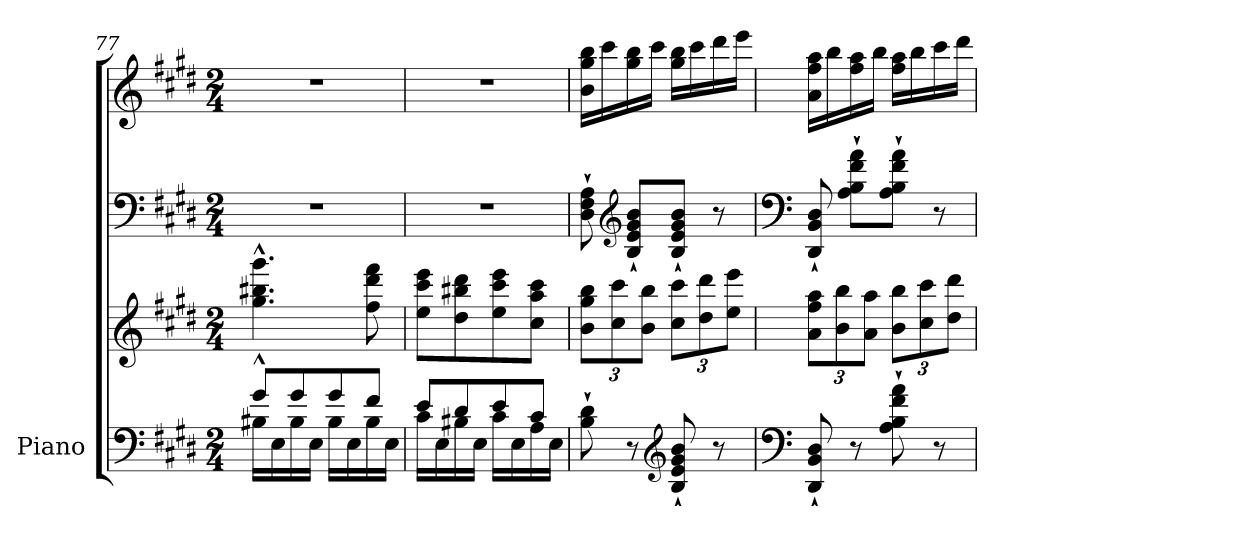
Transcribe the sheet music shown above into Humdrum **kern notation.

**kern	**kern	**kern	**kern
*part1	*part1	*part1	*part1
*staff4	*staff3	*staff2	*staff1
*I"Piano	*	*	*
*I'Pno.	*	*	*
*clefF4	*clefG2	*clefF4	*clefG2
*k[f#c#g#d#]	*k[f#c#g#d#]	*k[f#c#g#d#]	*k[f#c#g#d#]
*M2/4	*M2/4	*M2/4	*M2/4
=77	=77	=77	=77
*^	*	*	*
8g#^^/L	16B#X\LL	4.gg#\^^ 4.bb#X\^^ 4.ggg#\^^	2r	2r
.	16E\	.	.	.
8g#/	16B#\	.	.	.
.	16E\JJ	.	.	.
8g#/	16B#\LL	.	.	.
.	16E\	.	.	.
8f#/J	16B#\	8ff#\ 8ddd#\ 8fff#\	.	.
.	16E\JJ	.	.	.
=78	=78	=78	=78	=78
8e/L	16c#\LL	8ee\ 8ccc#\ 8eee\L	2r	2r
.	16E\	.	.	.
8d#/	16B#X\	8dd#\ 8bb#X\ 8ddd#\	.	.
.	16E\JJ	.	.	.
8e/	16c#\LL	8ee\ 8ccc#\ 8eee\	.	.
.	16E\	.	.	.
8c#/J	16A\	8cc#\ 8aa\ 8ccc#\J	.	.
.	16E\JJ	.	.	.
*v	*v	*	*	*
!!LO:PB:g=z
=79	=79	=79	=79
*	*Xbrackettup	*	*
8B\` 8d#\`	12b\ 12gg#\ 12bb\L	8D#\` 8F#\` 8A\`	16b\ 16gg#\ 16bb\LL
.	.	.	16ccc#\
.	12cc#\ 12ccc#\	.	.
*	*	*clefG2	*
8r	.	8B/` 8e/` 8g#/` 8b/`L	16gg#\ 16bb\
.	12b\ 12bb\J	.	.
.	.	.	16ccc#\JJ
*clefG2	*	*	*
8B/` 8e/` 8g#/` 8b/`	12cc#\ 12ccc#\L	8B/` 8e/` 8g#/` 8b/`J	16gg#\ 16bb\LL
.	.	.	16ccc#\
.	12dd#\ 12ddd#\	.	.
8r	.	8r	16ddd#\
.	12ee\ 12eee\J	.	.
.	.	.	16eee\JJ
=80	=80	=80	=80
*clefF4	*	*clefF4	*
8DD#/` 8BB/` 8D#/`	12a\ 12ff#\ 12aa\L	8DD#/` 8BB/` 8D#/`	16a\ 16ff#\ 16aa\LL
.	.	.	16bb\
.	12b\ 12bb\	.	.
8r	.	8A\` 8B\` 8f#\` 8a\`L	16ff#\ 16aa\
.	12a\ 12aa\J	.	.
.	.	.	16bb\JJ
8A\` 8B\` 8f#\` 8a\`	12b\ 12bb\L	8A\` 8B\` 8f#\` 8a\`J	16ff#\ 16aa\LL
.	.	.	16bb\
.	12cc#\ 12ccc#\	.	.
8r	.	8r	16ccc#\
.	12dd#\ 12ddd#\J	.	.
.	.	.	16ddd#\JJ
=	=	=	=
*-	*-	*-	*-
